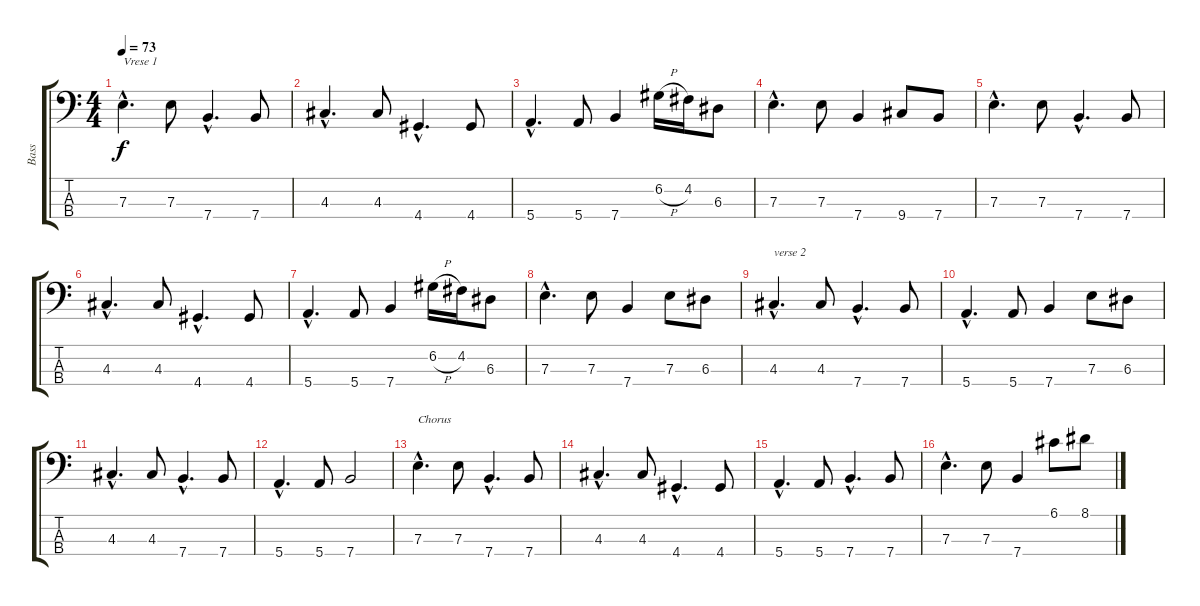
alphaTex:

\track ("Bass" "Bass") {instrument electricbassfinger}
\staff {score tabs}
\tuning (G2 D2 A1 E1) {hide}
\ts (4 4)
\tempo 73
\clef f4
\ks c
7.3{hac}.4{d txt "Vrese 1" dy f} 7.3.8 7.4{hac}.4{d} 7.4.8 |
4.3{hac}.4{d} 4.3.8 4.4{hac}.4{d} 4.4.8 |
5.4{hac}.4{d} 5.4.8 7.4.4 6.2{h}.16 4.2.16 6.3.8 |
7.3{hac}.4{d} 7.3.8 7.4.4 9.4.8 7.4.8 |
7.3{hac}.4{d} 7.3.8 7.4{hac}.4{d} 7.4.8 |
4.3{hac}.4{d} 4.3.8 4.4{hac}.4{d} 4.4.8 |
5.4{hac}.4{d} 5.4.8 7.4.4 6.2{h}.16 4.2.16 6.3.8 |
7.3{hac}.4{d} 7.3.8 7.4.4 7.3.8 6.3.8 |
4.3{hac}.4{d txt "verse 2"} 4.3.8 7.4{hac}.4{d} 7.4.8 |
5.4{hac}.4{d} 5.4.8 7.4.4 7.3.8 6.3.8 |
4.3{hac}.4{d} 4.3.8 7.4{hac}.4{d} 7.4.8 |
5.4{hac}.4{d} 5.4.8 7.4.2 |
7.3{hac}.4{d txt "Chorus"} 7.3.8 7.4{hac}.4{d} 7.4.8 |
4.3{hac}.4{d} 4.3.8 4.4{hac}.4{d} 4.4.8 |
5.4{hac}.4{d} 5.4.8 7.4{hac}.4{d} 7.4.8 |
7.3{hac}.4{d} 7.3.8 7.4.4 6.1.8 8.1.8
